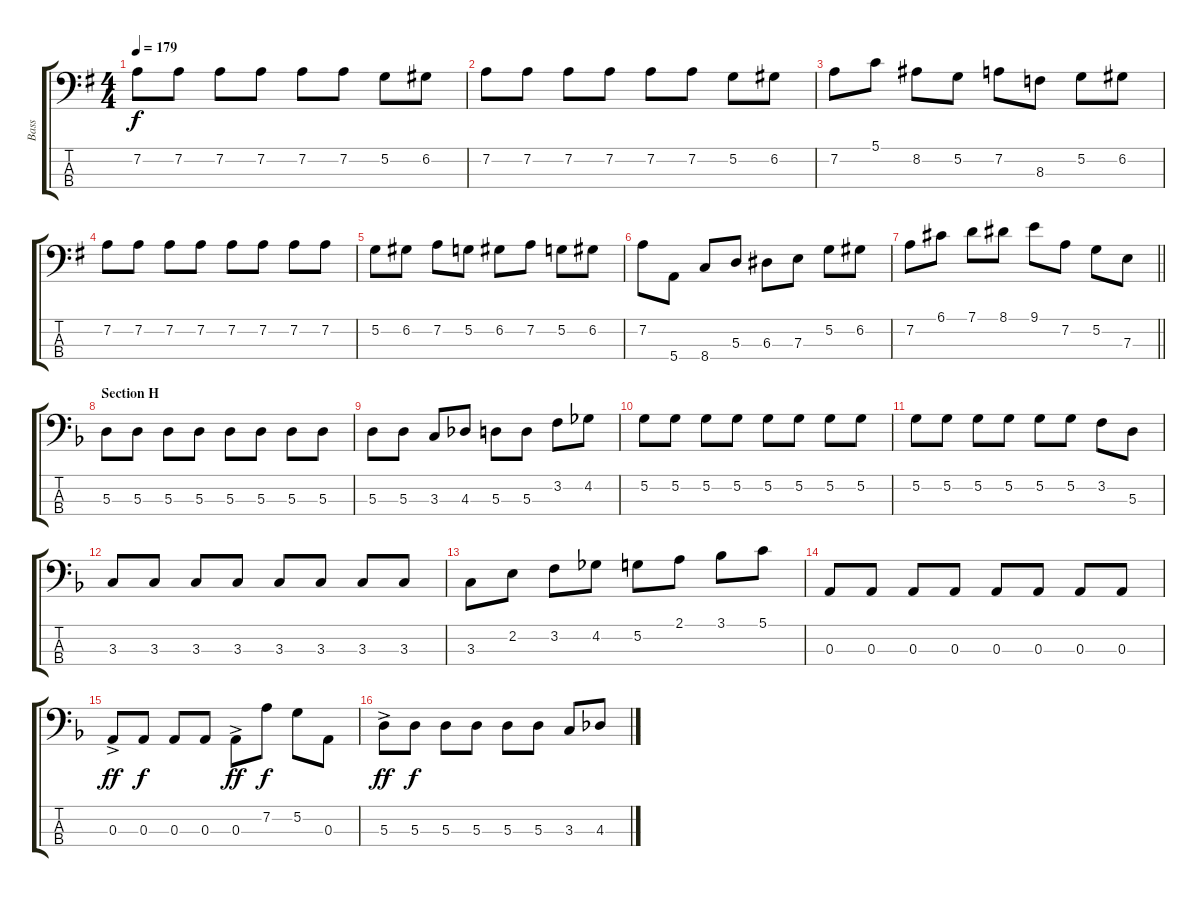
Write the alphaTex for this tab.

\track ("Bass" "Bass") {instrument electricbassfinger}
\staff {score tabs}
\tuning (G2 D2 A1 E1) {hide}
\ts (4 4)
\tempo 179
\clef f4
\ks g
7.2.8{dy f} 7.2.8 7.2.8 7.2.8 7.2.8 7.2.8 5.2.8 6.2.8 |
7.2.8 7.2.8 7.2.8 7.2.8 7.2.8 7.2.8 5.2.8 6.2.8 |
7.2.8 5.1.8 8.2.8 5.2.8 7.2.8 8.3.8 5.2.8 6.2.8 |
7.2.8 7.2.8 7.2.8 7.2.8 7.2.8 7.2.8 7.2.8 7.2.8 |
5.2.8 6.2.8 7.2.8 5.2.8 6.2.8 7.2.8 5.2.8 6.2.8 |
7.2.8 5.4.8 8.4.8 5.3.8 6.3.8 7.3.8 5.2.8 6.2.8 |
\barLineRight lightlight
7.2.8 6.1.8 7.1.8 8.1.8 9.1.8 7.2.8 5.2.8 7.3.8 |
\section ("" "Section H")
\ks dminor
5.3.8 5.3.8 5.3.8 5.3.8 5.3.8 5.3.8 5.3.8 5.3.8 |
5.3.8 5.3.8 3.3.8 4.3.8 5.3.8 5.3.8 3.2.8 4.2.8 |
5.2.8 5.2.8 5.2.8 5.2.8 5.2.8 5.2.8 5.2.8 5.2.8 |
5.2.8 5.2.8 5.2.8 5.2.8 5.2.8 5.2.8 3.2.8 5.3.8 |
3.3.8 3.3.8 3.3.8 3.3.8 3.3.8 3.3.8 3.3.8 3.3.8 |
3.3.8 2.2.8 3.2.8 4.2.8 5.2.8 2.1.8 3.1.8 5.1.8 |
0.3.8 0.3.8 0.3.8 0.3.8 0.3.8 0.3.8 0.3.8 0.3.8 |
0.3{ac}.8{dy ff} 0.3.8{dy f} 0.3.8 0.3.8 0.3{ac}.8{dy ff} 7.2.8{dy f} 5.2.8 0.3.8 |
5.3{ac}.8{dy ff} 5.3.8{dy f} 5.3.8 5.3.8 5.3.8 5.3.8 3.3.8 4.3.8
